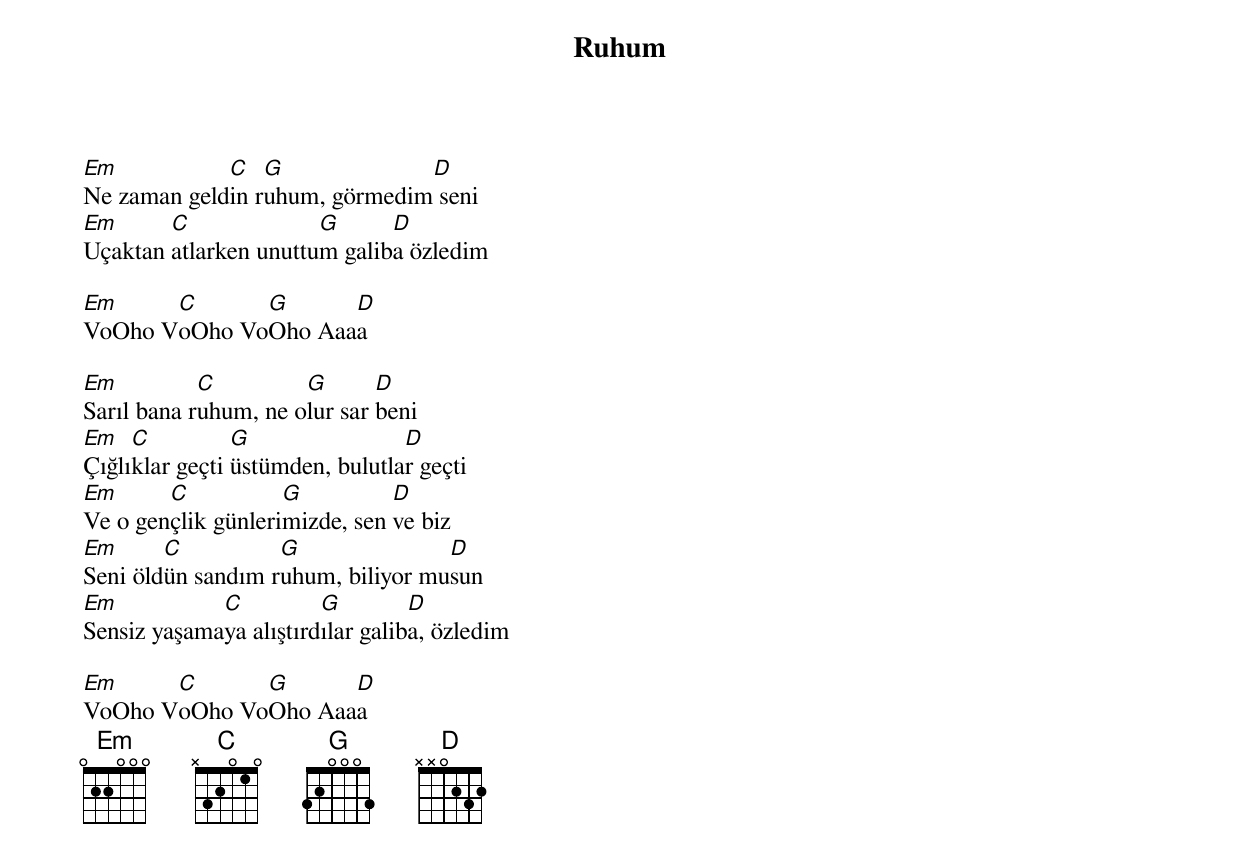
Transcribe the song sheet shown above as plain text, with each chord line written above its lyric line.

{title: Ruhum}
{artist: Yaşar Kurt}

Em           C   G             D
Ne zaman geldin ruhum, görmedim seni
Em      C              G      D
Uçaktan atlarken unuttum galiba özledim

Em     C      G      D
VoOho VoOho VoOho Aaaa

Em          C         G       D
Sarıl bana ruhum, ne olur sar beni
Em   C          G                D
Çığlıklar geçti üstümden, bulutlar geçti
Em      C           G          D
Ve o gençlik günlerimizde, sen ve biz
Em      C          G               D
Seni öldün sandım ruhum, biliyor musun
Em           C          G         D
Sensiz yaşamaya alıştırdılar galiba, özledim

Em     C      G      D
VoOho VoOho VoOho Aaaa
